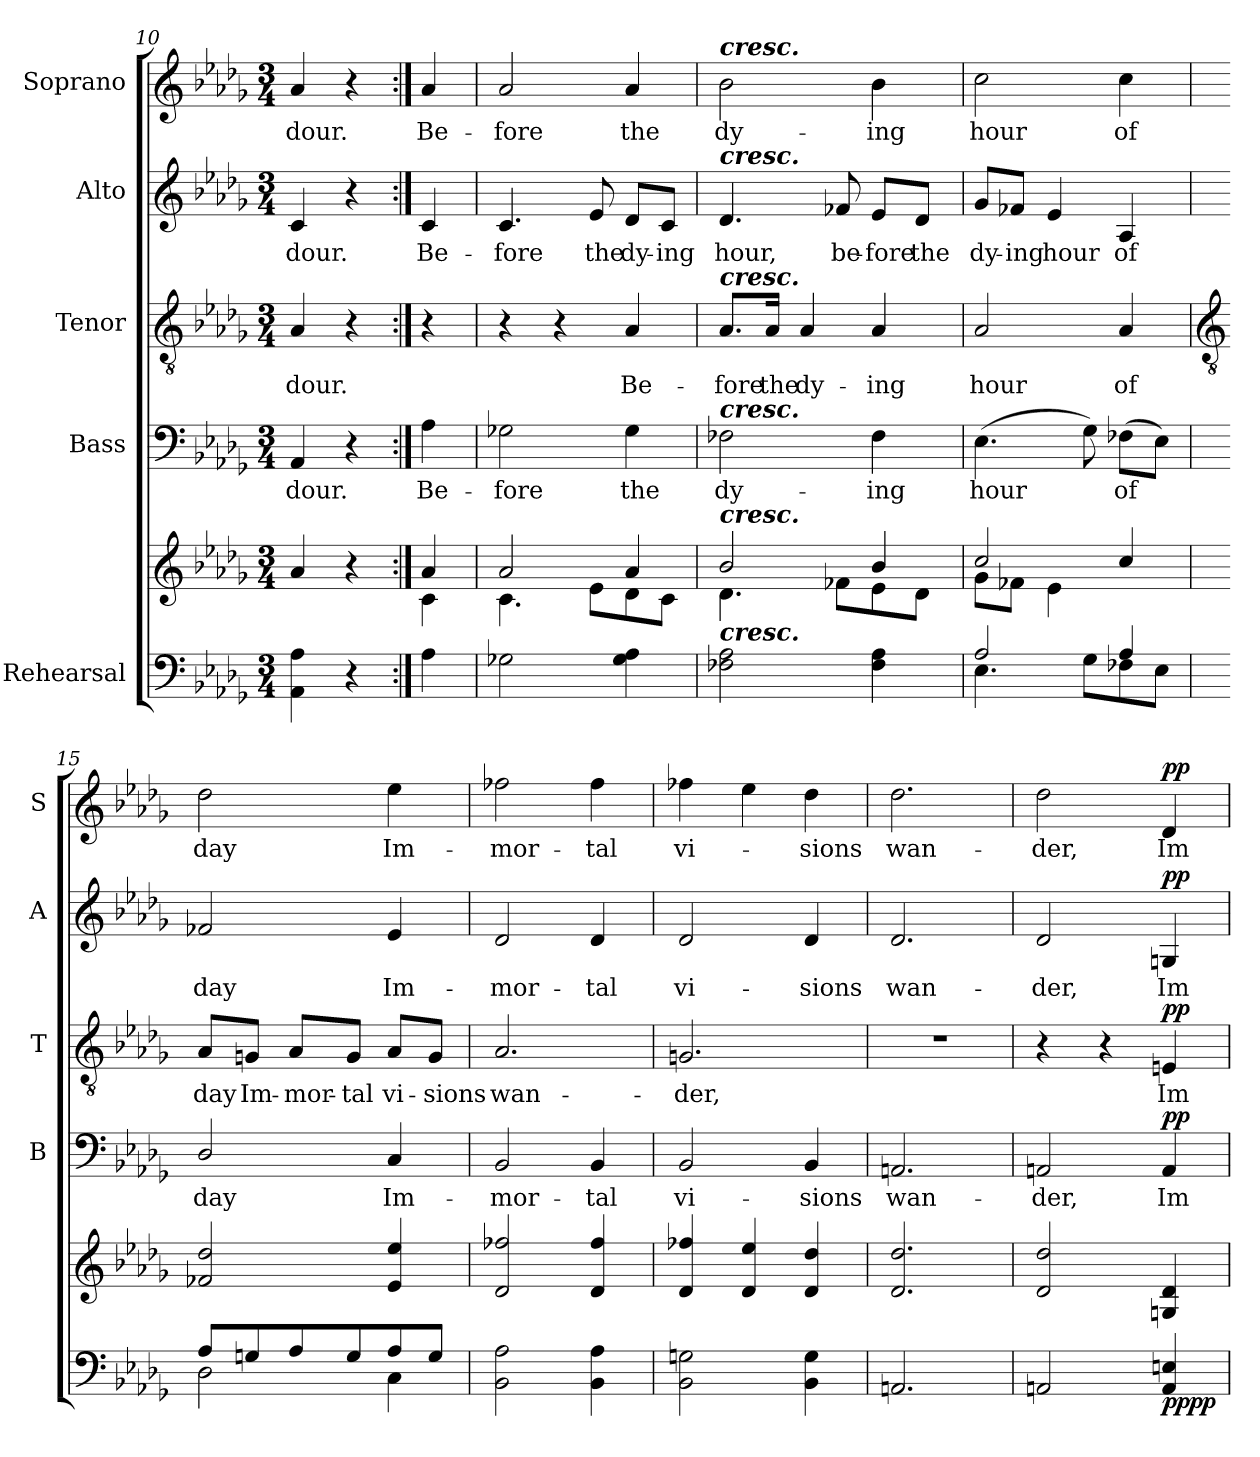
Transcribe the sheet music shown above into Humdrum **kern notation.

**kern	**kern	**dynam	**kern	**text	**dynam	**kern	**text	**dynam	**kern	**text	**dynam	**kern	**text	**dynam
*part5	*part5	*part5	*part4	*part4	*part4	*part3	*part3	*part3	*part2	*part2	*part2	*part1	*part1	*part1
*staff6	*staff5	*staff5/6	*staff4	*staff4	*staff4	*staff3	*staff3	*staff3	*staff2	*staff2	*staff2	*staff1	*staff1	*staff1
*I"Rehearsal	*	*	*I"Bass	*	*	*I"Tenor	*	*	*I"Alto	*	*	*I"Soprano	*	*
*	*	*	*I'B	*	*	*I'T	*	*	*I'A	*	*	*I'S	*	*
*clefF4	*clefG2	*	*clefF4	*	*	*clefGv2	*	*	*clefG2	*	*	*clefG2	*	*
*k[b-e-a-d-g-]	*k[b-e-a-d-g-]	*	*k[b-e-a-d-g-]	*	*	*k[b-e-a-d-g-]	*	*	*k[b-e-a-d-g-]	*	*	*k[b-e-a-d-g-]	*	*
*D-:	*D-:	*	*D-:	*	*	*D-:	*	*	*D-:	*	*	*D-:	*	*
*M3/4	*M3/4	*	*M3/4	*	*	*M3/4	*	*	*M3/4	*	*	*M3/4	*	*
=10	=10	=10	=10	=10	=10	=10	=10	=10	=10	=10	=10	=10	=10	=10
*^	*^	*	*	*	*	*	*	*	*	*	*	*	*	*
!	!	!	!	!	!	!LO:LY:b	!	!	!LO:LY:b	!	!	!LO:LY:b	!	!	!LO:LY:b	!
2ryy	4AA-\ 4A-\	4a-/	2ryy	.	4AA-	dour.	.	4A-	dour.	.	4c	dour.	.	4a-	dour.	.
.	4r	4r	.	.	4r	.	.	4r	.	.	4r	.	.	4r	.	.
=11:|!	=11:|!	=11:|!	=11:|!	=11:|!	=11:|!	=11:|!	=11:|!	=11:|!	=11:|!	=11:|!	=11:|!	=11:|!	=11:|!	=11:|!	=11:|!	=11:|!
!	!	!	!	!	!	!LO:LY:b	!	!	!	!	!	!LO:LY:b	!	!	!LO:LY:b	!
4ryy	4A-\	4a-/	4c\	.	4A-	Be-	.	4r	.	.	4c	Be-	.	4a-	Be-	.
=12	=12	=12	=12	=12	=12	=12	=12	=12	=12	=12	=12	=12	=12	=12	=12	=12
!	!	!	!	!	!	!LO:LY:b	!	!	!	!	!	!LO:LY:b	!	!	!LO:LY:b	!
2.ryy	2G-X\	2a-/	4.c\	.	2G-X	-fore	.	4r	.	.	4.c	-fore	.	2a-	-fore	.
.	.	.	.	.	.	.	.	4r	.	.	.	.	.	.	.	.
!	!	!	!	!	!	!	!	!	!	!	!	!LO:LY:b	!	!	!	!
.	.	.	8e-\L	.	.	.	.	.	.	.	8e-	the	.	.	.	.
!	!	!	!	!	!	!LO:LY:b	!	!	!LO:LY:b	!	!	!LO:LY:b	!	!	!LO:LY:b	!
.	4G-\ 4A-\	4a-/	8d-\	.	4G-	the	.	4A-	Be-	.	8d-/L	dy-	.	4a-	the	.
!	!	!	!	!	!	!	!	!	!	!	!	!LO:LY:b	!	!	!	!
.	.	.	8c\J	.	.	.	.	.	.	.	8c/J	-ing	.	.	.	.
=13	=13	=13	=13	=13	=13	=13	=13	=13	=13	=13	=13	=13	=13	=13	=13	=13
!	!	!	!	!	!	!	!	!	!	!	!	!	!	!LO:TX:a:Bi:t=cresc.	!	!
!	!	!	!	!	!	!	!	!	!	!	!LO:TX:a:Bi:t=cresc.	!	!	!	!	!
!	!	!	!	!	!	!	!	!LO:TX:a:Bi:t=cresc.	!	!	!	!	!	!	!	!
!	!	!	!	!	!LO:TX:a:Bi:t=cresc.	!	!	!	!	!	!	!	!	!	!	!
!	!	!LO:TX:a:Bi:t=cresc.	!	!	!	!	!	!	!	!	!	!	!	!	!	!
!LO:TX:a:Bi:t=cresc.	!	!	!	!	!	!	!	!	!	!	!	!	!	!	!	!
!	!	!	!	!	!	!LO:LY:b	!	!	!LO:LY:b	!	!	!LO:LY:b	!	!	!LO:LY:b	!
2ryy	2F-X\ 2A-\	2b-/	4.d-\	.	2F-X	dy-	.	8.A-/L	-fore	.	4.d-	hour,	.	2b-	dy-	.
!	!	!	!	!	!	!	!	!	!LO:LY:b	!	!	!	!	!	!	!
.	.	.	.	.	.	.	.	16A-/Jk	the	.	.	.	.	.	.	.
!	!	!	!	!	!	!	!	!	!LO:LY:b	!	!	!	!	!	!	!
.	.	.	.	.	.	.	.	4A-	dy-	.	.	.	.	.	.	.
!	!	!	!	!	!	!	!	!	!	!	!	!LO:LY:b	!	!	!	!
.	.	.	8f-X\L	.	.	.	.	.	.	.	8f-X	be-	.	.	.	.
!	!	!	!	!	!	!LO:LY:b	!	!	!LO:LY:b	!	!	!LO:LY:b	!	!	!LO:LY:b	!
8.ryy	4F-\ 4A-\	4b-/	8e-\	.	4F-	-ing	.	4A-	-ing	.	8e-/L	-fore	.	4b-	-ing	.
!	!	!	!	!	!	!	!	!	!	!	!	!LO:LY:b	!	!	!	!
.	.	.	8d-\J	.	.	.	.	.	.	.	8d-/J	the	.	.	.	.
16ryy	.	.	.	.	.	.	.	.	.	.	.	.	.	.	.	.
=14	=14	=14	=14	=14	=14	=14	=14	=14	=14	=14	=14	=14	=14	=14	=14	=14
!	!	!	!	!	!	!LO:LY:b	!	!	!LO:LY:b	!	!	!LO:LY:b	!	!	!LO:LY:b	!
2A-/	4.E-\	2cc/	8g-\L	.	(>4.E-	hour	.	2A-	hour	.	8g-/L	dy-	.	2cc	hour	.
!	!	!	!	!	!	!	!	!	!	!	!	!LO:LY:b	!	!	!	!
.	.	.	8f-X\J	.	.	.	.	.	.	.	8f-X/J	-ing	.	.	.	.
!	!	!	!	!	!	!	!	!	!	!	!	!LO:LY:b	!	!	!	!
.	.	.	4e-\	.	.	.	.	.	.	.	4e-	hour	.	.	.	.
.	8G-\L	.	.	.	8G-)	.	.	.	.	.	.	.	.	.	.	.
!	!	!	!	!	!	!LO:LY:b	!	!	!LO:LY:b	!	!	!LO:LY:b	!	!	!LO:LY:b	!
4A-/	8F-X\	4cc/	4ryy	.	(>8F-XL	of	.	4A-	of	.	4A-	of	.	4cc	of	.
.	8E-\J	.	.	.	8E-J)	.	.	.	.	.	.	.	.	.	.	.
*	*	*v	*v	*	*	*	*	*	*	*	*	*	*	*	*	*
!!LO:LB:g=z
=15	=15	=15	=15	=15	=15	=15	=15	=15	=15	=15	=15	=15	=15	=15	=15
*	*	*	*	*	*	*	*clefGv2	*	*	*	*	*	*	*	*
!	!	!	!	!	!LO:LY:b	!	!	!LO:LY:b	!	!	!LO:LY:b	!	!	!LO:LY:b	!
8A-/L	2D-\	2f-X 2dd-	.	2D-/	day	.	8A-/L	day	.	2f-X	day	.	2dd-	day	.
!	!	!	!	!	!	!	!	!LO:LY:b	!	!	!	!	!	!	!
8Gn/	.	.	.	.	.	.	8Gn/J	Im-	.	.	.	.	.	.	.
!	!	!	!	!	!	!	!	!LO:LY:b	!	!	!	!	!	!	!
8A-/	.	.	.	.	.	.	8A-/L	-mor-	.	.	.	.	.	.	.
!	!	!	!	!	!	!	!	!LO:LY:b	!	!	!	!	!	!	!
8G/	.	.	.	.	.	.	8G/J	-tal	.	.	.	.	.	.	.
!	!	!	!	!	!LO:LY:b	!	!	!LO:LY:b	!	!	!LO:LY:b	!	!	!LO:LY:b	!
8A-/	4C\	4e- 4ee-	.	4C	Im-	.	8A-/L	vi-	.	4e-	Im-	.	4ee-	Im-	.
!	!	!	!	!	!	!	!	!LO:LY:b	!	!	!	!	!	!	!
8G/J	.	.	.	.	.	.	8G/J	-sions	.	.	.	.	.	.	.
*v	*v	*	*	*	*	*	*	*	*	*	*	*	*	*	*
=16	=16	=16	=16	=16	=16	=16	=16	=16	=16	=16	=16	=16	=16	=16
!	!	!	!	!LO:LY:b	!	!	!LO:LY:b	!	!	!LO:LY:b	!	!	!LO:LY:b	!
2BB-\ 2A-\	2d- 2ff-X	.	2BB-	-mor-	.	2.A-	wan-	.	2d-	-mor-	.	2ff-X	-mor-	.
!	!	!	!	!LO:LY:b	!	!	!	!	!	!LO:LY:b	!	!	!LO:LY:b	!
4BB-\ 4A-\	4d- 4ff-	.	4BB-	-tal	.	.	.	.	4d-	-tal	.	4ff-	-tal	.
=17	=17	=17	=17	=17	=17	=17	=17	=17	=17	=17	=17	=17	=17	=17
!	!	!	!	!LO:LY:b	!	!	!LO:LY:b	!	!	!LO:LY:b	!	!	!LO:LY:b	!
2BB-\ 2Gn\	4d- 4ff-X	.	2BB-	vi-	.	2.Gn	-der,	.	2d-	vi-	.	4ff-X	vi-	.
.	4d- 4ee-	.	.	.	.	.	.	.	.	.	.	4ee-	.	.
!	!	!	!	!LO:LY:b	!	!	!	!	!	!LO:LY:b	!	!	!LO:LY:b	!
4BB-\ 4G\	4d- 4dd-	.	4BB-	-sions	.	.	.	.	4d-	-sions	.	4dd-	sions	.
=18	=18	=18	=18	=18	=18	=18	=18	=18	=18	=18	=18	=18	=18	=18
!	!	!	!	!LO:LY:b	!	!LO:N:vis=1	!	!	!	!LO:LY:b	!	!	!LO:LY:b	!
2.AAn/	2.d- 2.dd-	.	2.AAn	wan-	.	2.r	.	.	2.d-	wan-	.	2.dd-	wan-	.
=19	=19	=19	=19	=19	=19	=19	=19	=19	=19	=19	=19	=19	=19	=19
!	!	!	!	!LO:LY:b	!	!	!	!	!	!LO:LY:b	!	!	!LO:LY:b	!
2AAn/	2d- 2dd-	.	2AAn	-der,	.	4r	.	.	2d-	-der,	.	2dd-	-der,	.
.	.	.	.	.	.	4r	.	.	.	.	.	.	.	.
!	!	!LO:DY:b=2	!	!LO:LY:b	!	!	!LO:LY:b	!	!	!LO:LY:b	!	!	!LO:LY:b	!
!	!	!LO:DY:n=1:b	!	!	!LO:DY:b	!	!	!LO:DY:b	!	!	!LO:DY:b	!	!	!LO:DY:b
4AA/ 4En/	4Gn 4d-	pp pp	4AA	Im-	pp	4En	Im-	pp	4Gn	Im-	pp	4d-	Im-	pp
=	=	=	=	=	=	=	=	=	=	=	=	=	=	=
*-	*-	*-	*-	*-	*-	*-	*-	*-	*-	*-	*-	*-	*-	*-
